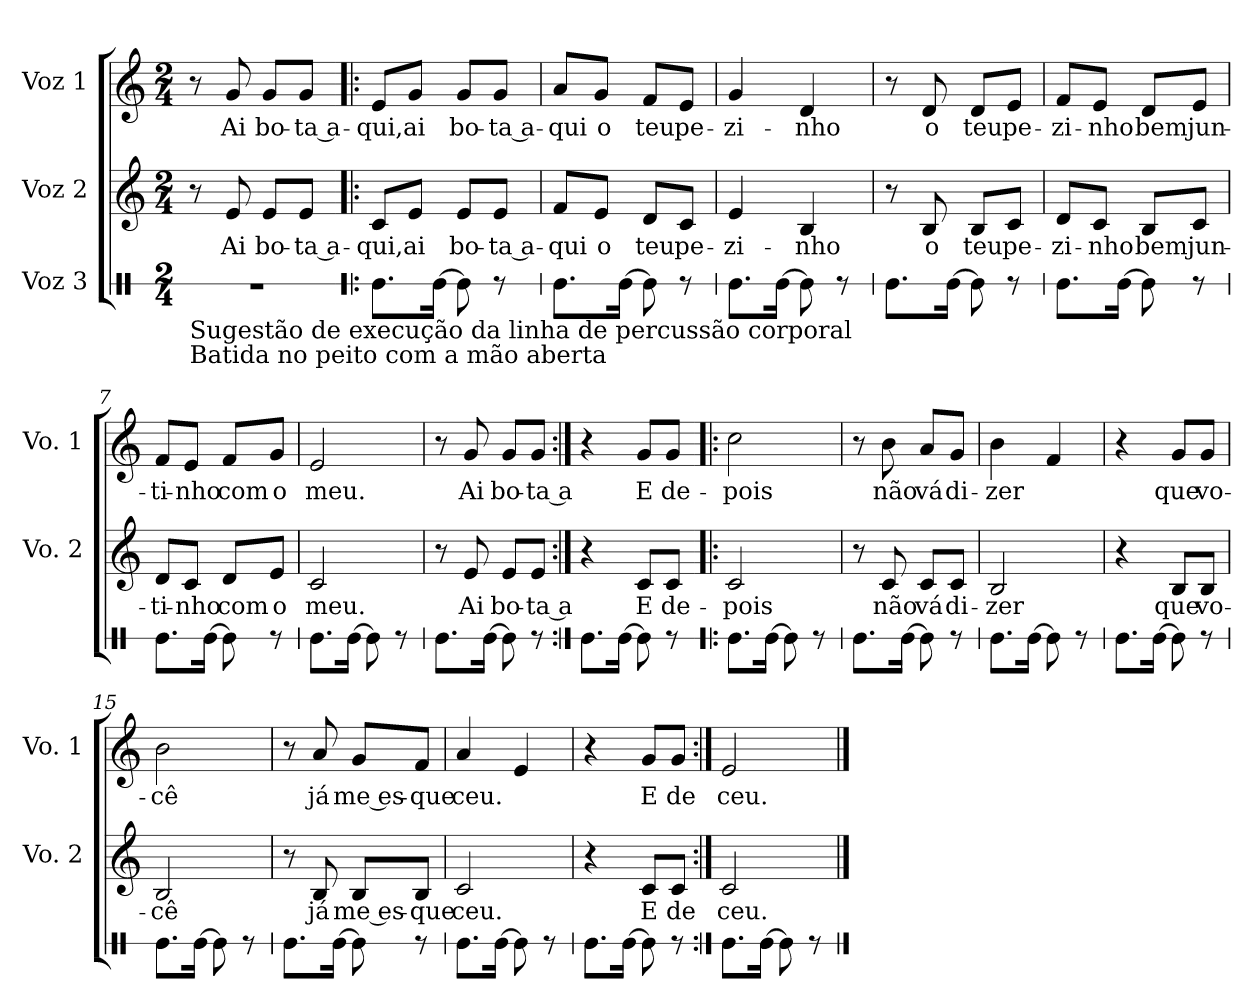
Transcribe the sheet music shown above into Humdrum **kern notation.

**kern	**kern	**text	**kern	**text
*part3	*part2	*part2	*part1	*part1
*staff3	*staff2	*staff2	*staff1	*staff1
*I"Voz 3	*I"Voz 2	*	*I"Voz 1	*
*	*I'Vo. 2	*	*I'Vo. 1	*
*stria1	*	*	*	*
*clefX	*clefG2	*	*clefG2	*
*k[]	*k[]	*	*k[]	*
*M2/4	*M2/4	*	*M2/4	*
*MM90	*MM90	*	*MM90	*
=1	=1	=1	=1	=1
!LO:TX:b:t=Sugestão de execução da linha de percussão corporal	!	!	!	!
!LO:TX:b:t=Batida no peito com a mão aberta	!	!	!	!
2r	8r	.	8r	.
!	!	!LO:LY:b	!	!LO:LY:b
.	8e/	Ai	8g/	Ai
!	!	!LO:LY:b	!	!LO:LY:b
.	8e/L	bo-	8g/L	bo-
!	!	!LO:LY:b	!	!LO:LY:b
.	8e/J	-ta a-	8g/J	-ta a-
=2!|:	=2!|:	=2!|:	=2!|:	=2!|:
!	!	!LO:LY:b	!	!LO:LY:b
8.Re\L	8c/L	-qui,	8e/L	-qui,
!	!	!LO:LY:b	!	!LO:LY:b
.	8e/J	ai	8g/J	ai
[16Re\Jk	.	.	.	.
!	!	!LO:LY:b	!	!LO:LY:b
8Re\]	8e/L	bo-	8g/L	bo-
!	!	!LO:LY:b	!	!LO:LY:b
8r	8e/J	-ta a-	8g/J	-ta a-
=3	=3	=3	=3	=3
!	!	!LO:LY:b	!	!LO:LY:b
8.Re\L	8f/L	-qui	8a/L	-qui
!	!	!LO:LY:b	!	!LO:LY:b
.	8e/J	o	8g/J	o
[16Re\Jk	.	.	.	.
!	!	!LO:LY:b	!	!LO:LY:b
8Re\]	8d/L	teu	8f/L	teu
!	!	!LO:LY:b	!	!LO:LY:b
8r	8c/J	pe-	8e/J	pe-
=4	=4	=4	=4	=4
!	!	!LO:LY:b	!	!LO:LY:b
8.Re\L	4e/	-zi-	4g/	-zi-
[16Re\Jk	.	.	.	.
!	!	!LO:LY:b	!	!LO:LY:b
8Re\]	4B/	-nho	4d/	-nho
8r	.	.	.	.
=5	=5	=5	=5	=5
8.Re\L	8r	.	8r	.
!	!	!LO:LY:b	!	!LO:LY:b
.	8B/	o	8d/	o
[16Re\Jk	.	.	.	.
!	!	!LO:LY:b	!	!LO:LY:b
8Re\]	8B/L	teu	8d/L	teu
!	!	!LO:LY:b	!	!LO:LY:b
8r	8c/J	pe-	8e/J	pe-
=6	=6	=6	=6	=6
!	!	!LO:LY:b	!	!LO:LY:b
8.Re\L	8d/L	-zi-	8f/L	-zi-
!	!	!LO:LY:b	!	!LO:LY:b
.	8c/J	-nho	8e/J	-nho
[16Re\Jk	.	.	.	.
!	!	!LO:LY:b	!	!LO:LY:b
8Re\]	8B/L	bem	8d/L	bem
!	!	!LO:LY:b	!	!LO:LY:b
8r	8c/J	jun-	8e/J	jun-
!!LO:LB:g=z
=7	=7	=7	=7	=7
!	!	!LO:LY:b	!	!LO:LY:b
8.Re\L	8d/L	-ti-	8f/L	-ti-
!	!	!LO:LY:b	!	!LO:LY:b
.	8c/J	-nho	8e/J	-nho
[16Re\Jk	.	.	.	.
!	!	!LO:LY:b	!	!LO:LY:b
8Re\]	8d/L	com	8f/L	com
!	!	!LO:LY:b	!	!LO:LY:b
8r	8e/J	o	8g/J	o
=8	=8	=8	=8	=8
!	!	!LO:LY:b	!	!LO:LY:b
8.Re\L	2c/	meu.	2e/	meu.
[16Re\Jk	.	.	.	.
8Re\]	.	.	.	.
8r	.	.	.	.
=9	=9	=9	=9	=9
8.Re\L	8r	.	8r	.
!	!	!LO:LY:b	!	!LO:LY:b
.	8e/	Ai	8g/	Ai
[16Re\Jk	.	.	.	.
!	!	!LO:LY:b	!	!LO:LY:b
8Re\]	8e/L	bo-	8g/L	bo-
!	!	!LO:LY:b	!	!LO:LY:b
8r	8e/J	-ta a	8g/J	-ta a
=10:|!	=10:|!	=10:|!	=10:|!	=10:|!
8.Re\L	4r	.	4r	.
[16Re\Jk	.	.	.	.
!	!	!LO:LY:b	!	!LO:LY:b
8Re\]	8c/L	E	8g/L	E
!	!	!LO:LY:b	!	!LO:LY:b
8r	8c/J	de-	8g/J	de-
=11!|:	=11!|:	=11!|:	=11!|:	=11!|:
!	!	!LO:LY:b	!	!LO:LY:b
8.Re\L	2c/	-pois	2cc\	-pois
[16Re\Jk	.	.	.	.
8Re\]	.	.	.	.
8r	.	.	.	.
=12	=12	=12	=12	=12
8.Re\L	8r	.	8r	.
!	!	!LO:LY:b	!	!LO:LY:b
.	8c/	não	8b\	não
[16Re\Jk	.	.	.	.
!	!	!LO:LY:b	!	!LO:LY:b
8Re\]	8c/L	vá	8a/L	vá
!	!	!LO:LY:b	!	!LO:LY:b
8r	8c/J	di-	8g/J	di-
=13	=13	=13	=13	=13
!	!	!LO:LY:b	!	!LO:LY:b
8.Re\L	2B/	-zer	4b\	-zer
[16Re\Jk	.	.	.	.
8Re\]	.	.	4f/	.
8r	.	.	.	.
!!LO:LB:g=z
=14	=14	=14	=14	=14
8.Re\L	4r	.	4r	.
[16Re\Jk	.	.	.	.
!	!	!LO:LY:b	!	!LO:LY:b
8Re\]	8B/L	que	8g/L	que
!	!	!LO:LY:b	!	!LO:LY:b
8r	8B/J	vo-	8g/J	vo-
=15	=15	=15	=15	=15
!	!	!LO:LY:b	!	!LO:LY:b
8.Re\L	2B/	-cê	2b\	-cê
[16Re\Jk	.	.	.	.
8Re\]	.	.	.	.
8r	.	.	.	.
=16	=16	=16	=16	=16
8.Re\L	8r	.	8r	.
!	!	!LO:LY:b	!	!LO:LY:b
.	8B/	já	8a/	já
[16Re\Jk	.	.	.	.
!	!	!LO:LY:b	!	!LO:LY:b
8Re\]	8B/L	me es-	8g/L	me es-
!	!	!LO:LY:b	!	!LO:LY:b
8r	8B/J	-que	8f/J	-que
=17	=17	=17	=17	=17
!	!	!LO:LY:b	!	!LO:LY:b
8.Re\L	2c/	ceu.	4a/	ceu.
[16Re\Jk	.	.	.	.
8Re\]	.	.	4e/	.
8r	.	.	.	.
=18	=18	=18	=18	=18
8.Re\L	4r	.	4r	.
[16Re\Jk	.	.	.	.
!	!	!LO:LY:b	!	!LO:LY:b
8Re\]	8c/L	E	8g/L	E
!	!	!LO:LY:b	!	!LO:LY:b
8r	8c/J	de	8g/J	de
=19:|!	=19:|!	=19:|!	=19:|!	=19:|!
!	!	!LO:LY:b	!	!LO:LY:b
8.Re\L	2c/	ceu.	2e/	ceu.
[16Re\Jk	.	.	.	.
8Re\]	.	.	.	.
8r	.	.	.	.
==	==	==	==	==
*-	*-	*-	*-	*-
